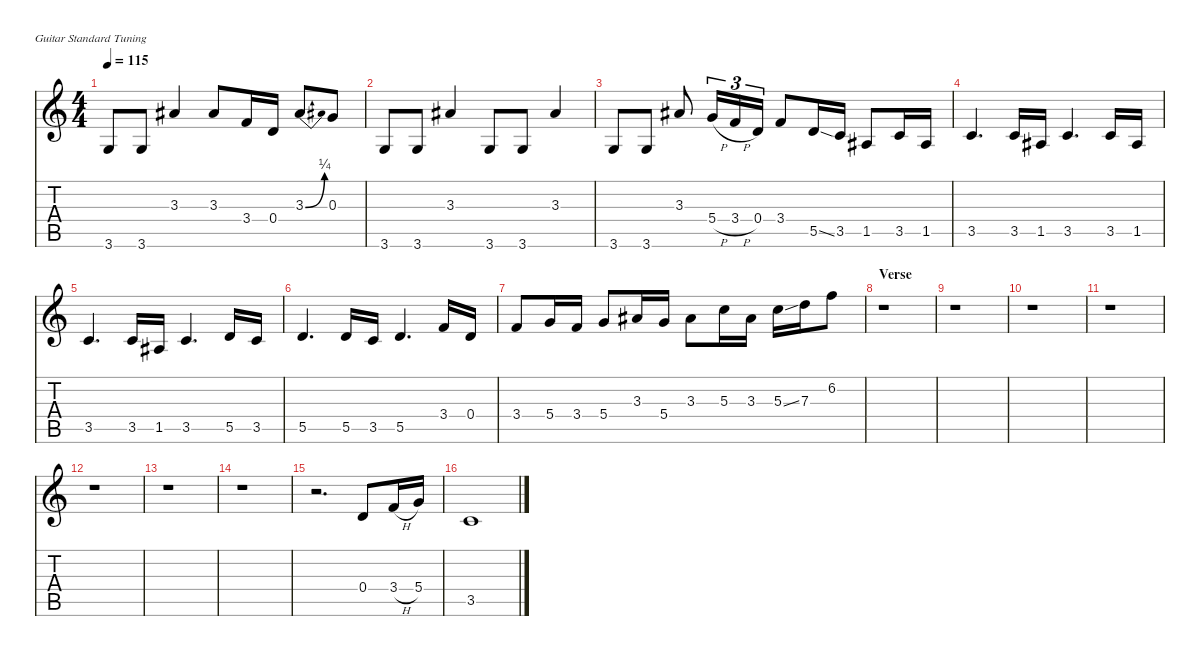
\defaultSystemsLayout 4
\hideDynamics
\bracketExtendMode nobrackets
\singleTrackTrackNamePolicy hidden
\multiTrackTrackNamePolicy hidden
\otherSystemsTrackNameOrientation horizontal
\track ("Overdriven" "od.guit.") {instrument overdrivenguitar}
\staff {score tabs}
\tuning (E4 B3 G3 D3 A2 E2)
\ts (4 4)
\tempo 115
\clef g2
\ks c
3.6.8{dy f beam Up} 3.6.8{beam Up} 3.3{acc #}.4{beam Up} 3.3{acc #}.8{beam Up} 3.4.16{beam Up} 0.4.16{beam Up} 3.3{be (bend 0 0 30 1) acc #}.8{beam Up} 0.3.8{beam Up} |
3.6.8{beam Up} 3.6.8{beam Up} 3.3{acc #}.4{beam Up} 3.6.8{beam Up} 3.6.8{beam Up} 3.3{acc #}.4{beam Up} |
3.6.8{beam Up} 3.6.8{beam Up} 3.3{acc #}.8{beam Up} 5.4{h}.16{tu (3 2) beam Up} 3.4{h}.16{tu (3 2) beam Up} 0.4.16{tu (3 2) beam Up} 3.4.8{beam Up} 5.5{ss}.16{beam Up} 3.5.16{beam Up} 1.5{acc #}.8{beam Up} 3.5.16{beam Up} 1.5{acc #}.16{beam Up} |
3.5.4{d beam Up} 3.5.16{beam Up} 1.5{acc #}.16{beam Up} 3.5.4{d beam Up} 3.5.16{beam Up} 1.5{acc #}.16{beam Up} |
3.5.4{d beam Up} 3.5.16{beam Up} 1.5{acc #}.16{beam Up} 3.5.4{d beam Up} 5.5.16{beam Up} 3.5.16{beam Up} |
5.5.4{d beam Up} 5.5.16{beam Up} 3.5.16{beam Up} 5.5.4{d beam Up} 3.4.16{beam Up} 0.4.16{beam Up} |
3.4.8{beam Up} 5.4.16{beam Up} 3.4.16{beam Up} 5.4.8{beam Up} 3.3{acc #}.16{beam Up} 5.4.16{beam Up} 3.3{acc #}.8{beam Down} 5.3.16{beam Down} 3.3{acc #}.16{beam Down} 5.3{ss}.16{beam Down} 7.3.16{beam Down} 6.2.8{beam Down} |
\section ("" "Verse")
r.1{beam Down} |
r.1{beam Down} |
r.1{beam Down} |
r.1{beam Down} |
r.1{beam Down} |
r.1{beam Down} |
r.1{beam Down} |
r.2{d beam Down} 0.4.8{beam Up} 3.4{h}.16{beam Up} 5.4.16{beam Up} |
3.5.1{beam Up}
